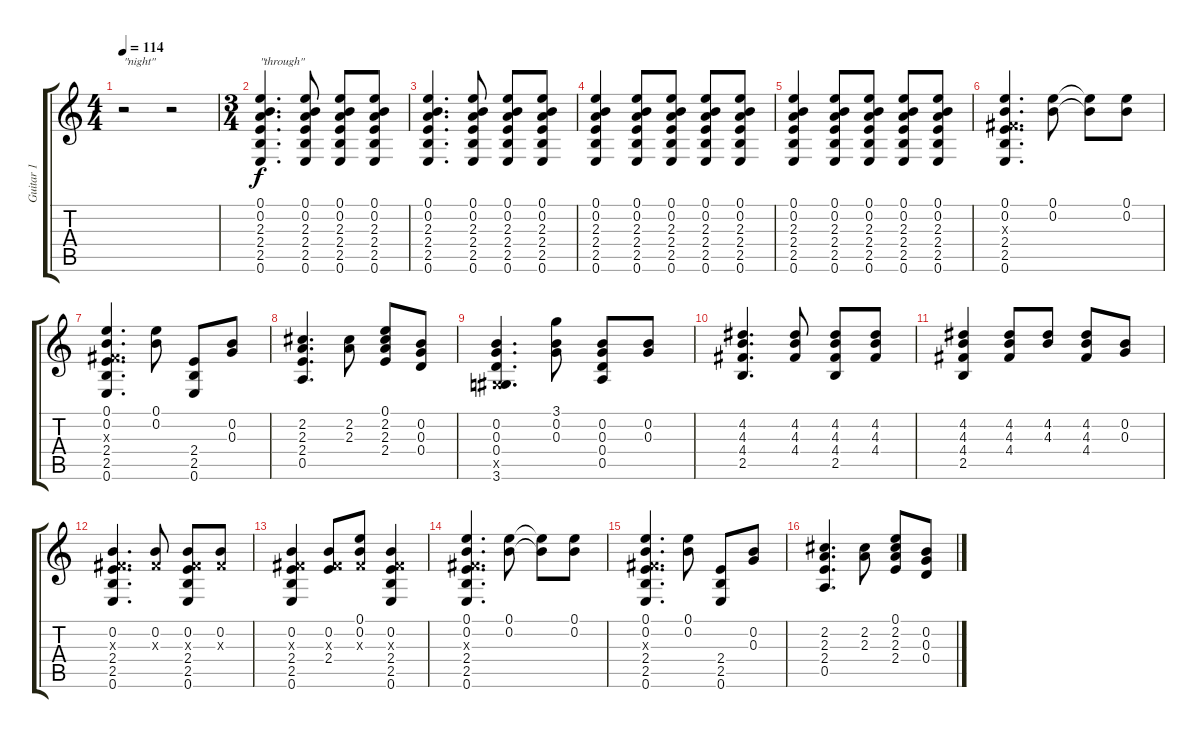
\track ("Guitar 1" "Guitar 1") {instrument acousticguitarsteel}
\staff {score tabs}
\tuning (E4 B3 G3 D3 A2 E2) {hide}
\ts (4 4)
\tempo 114
\clef g2
\ks c
r.2{txt "\"night\"" dy f} r.2 |
\ts (3 4)
(0.1 0.2 2.3 2.4 2.5 0.6).4{d txt "\"through\""} (0.1 0.2 2.3 2.4 2.5 0.6).8 (0.1 0.2 2.3 2.4 2.5 0.6).8 (0.1 0.2 2.3 2.4 2.5 0.6).8 |
(0.1 0.2 2.3 2.4 2.5 0.6).4{d} (0.1 0.2 2.3 2.4 2.5 0.6).8 (0.1 0.2 2.3 2.4 2.5 0.6).8 (0.1 0.2 2.3 2.4 2.5 0.6).8 |
(0.1 0.2 2.3 2.4 2.5 0.6).4 (0.1 0.2 2.3 2.4 2.5 0.6).8 (0.1 0.2 2.3 2.4 2.5 0.6).8 (0.1 0.2 2.3 2.4 2.5 0.6).8 (0.1 0.2 2.3 2.4 2.5 0.6).8 |
(0.1 0.2 2.3 2.4 2.5 0.6).4 (0.1 0.2 2.3 2.4 2.5 0.6).8 (0.1 0.2 2.3 2.4 2.5 0.6).8 (0.1 0.2 2.3 2.4 2.5 0.6).8 (0.1 0.2 2.3 2.4 2.5 0.6).8 |
(0.1 0.2 -1.3{x} 2.4 2.5 0.6).4{d} (0.1 0.2).8 (0.1{t} 0.2{t}).8 (0.1 0.2).8 |
(0.1 0.2 -1.3{x} 2.4 2.5 0.6).4{d} (0.1 0.2).8 (2.4 2.5 0.6).8 (0.2 0.3).8 |
(2.2 2.3 2.4 0.5).4{d} (2.2 2.3).8 (0.1 2.2 2.3 2.4).8 (0.2 0.3 0.4).8 |
(0.2 0.3 0.4 -1.5{x} 3.6).4{d} (3.1 0.2 0.3).8 (0.2 0.3 0.4 0.5).8 (0.2 0.3).8 |
(4.2 4.3 4.4 2.5).4{d} (4.2 4.3 4.4).8 (4.2 4.3 4.4 2.5).8 (4.2 4.3 4.4).8 |
(4.2 4.3 4.4 2.5).4 (4.2 4.3 4.4).8 (4.2 4.3).8 (4.2 4.3 4.4).8 (0.2 0.3).8 |
(0.2 -1.3{x} 2.4 2.5 0.6).4{d} (0.2 -1.3{x}).8 (0.2 -1.3{x} 2.4 2.5 0.6).8 (0.2 -1.3{x}).8 |
(0.2 -1.3{x} 2.4 2.5 0.6).4 (0.2 -1.3{x} 2.4).8 (0.1 0.2 -1.3{x}).8 (0.2 -1.3{x} 2.4 2.5 0.6).4 |
(0.1 0.2 -1.3{x} 2.4 2.5 0.6).4{d} (0.1 0.2).8 (0.1{t} 0.2{t}).8 (0.1 0.2).8 |
(0.1 0.2 -1.3{x} 2.4 2.5 0.6).4{d} (0.1 0.2).8 (2.4 2.5 0.6).8 (0.2 0.3).8 |
(2.2 2.3 2.4 0.5).4{d} (2.2 2.3).8 (0.1 2.2 2.3 2.4).8 (0.2 0.3 0.4).8
